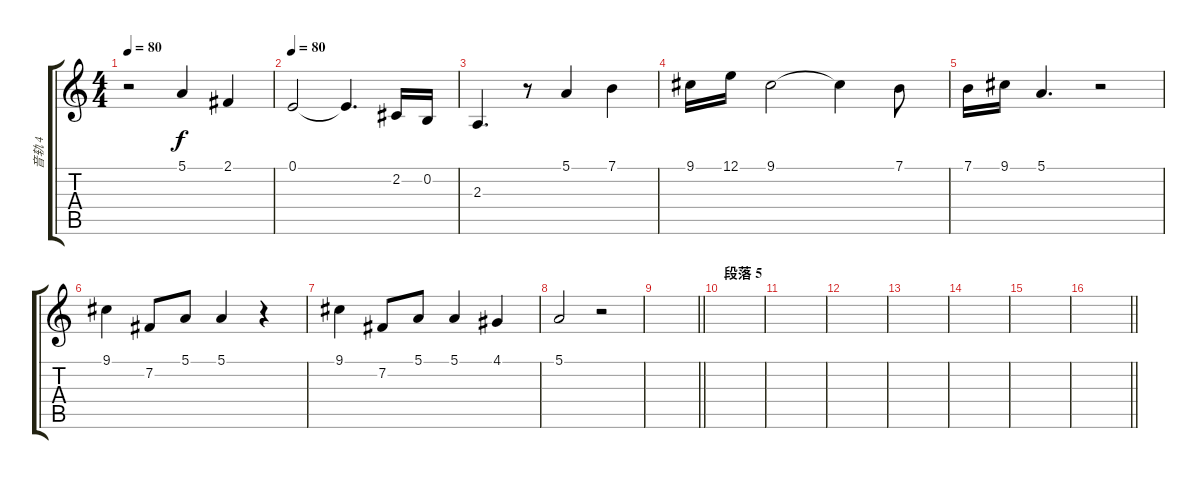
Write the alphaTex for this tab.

\track ("音轨 4" "音轨 4") {instrument altosax}
\staff {score tabs}
\tuning (E4 B3 G3 D3 A2 E2) {hide}
\ts (4 4)
\tempo 80
\clef g2
\ks c
r.2{dy f} 5.1.4 2.1.4 |
\tempo 80
0.1.2 0.1{t}.4{d} 2.2.16 0.2.16 |
2.3.4{d} r.8 5.1.4 7.1.4 |
9.1.16 12.1.16 9.1.2 9.1{t}.4 7.1.8 |
7.1.16 9.1.16 5.1.4{d} r.2 |
9.1.4 7.2.8 5.1.8 5.1.4 r.4 |
9.1.4 7.2.8 5.1.8 5.1.4 4.1.4 |
5.1.2 r.2 |
\barLineRight lightlight
|
\section ("" "段落 5")
|
|
|
|
|
|
\barLineRight lightlight
